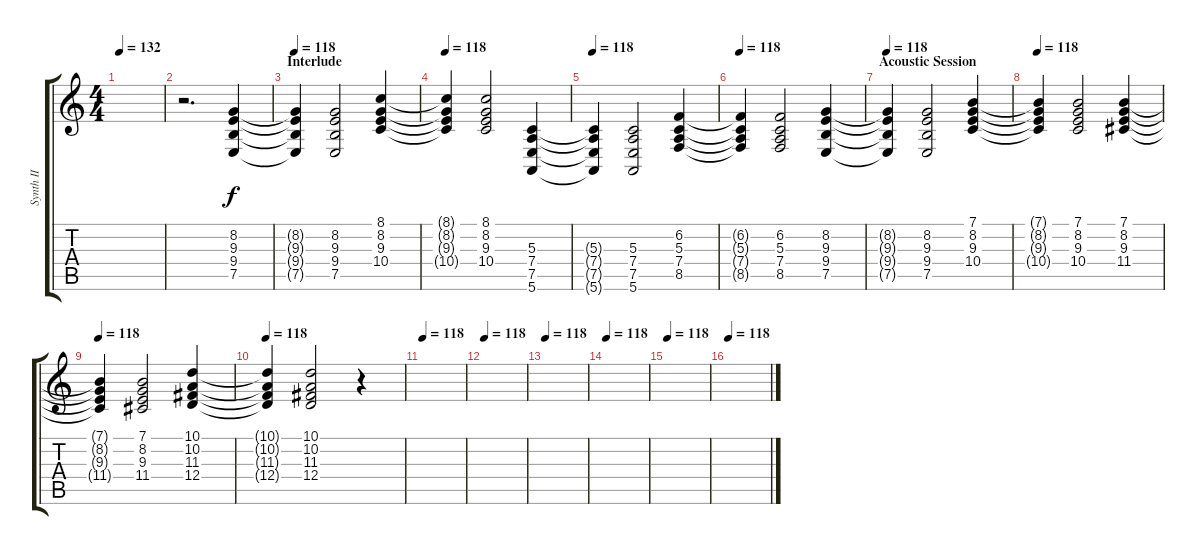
\track ("Synth II" "Synth II") {instrument fx6goblins}
\staff {score tabs}
\tuning (E4 B3 G3 D3 A2 E2) {hide}
\ts (4 4)
\tempo 132
\clef g2
\ks c
|
r.2{d} (8.2 9.3 9.4 7.5).4 |
\section ("" "Interlude")
\tempo 118
(8.2{t} 9.3{t} 9.4{t} 7.5{t}).4 (8.2 9.3 9.4 7.5).2 (8.1 8.2 9.3 10.4).4 |
\tempo 118
(8.1{t} 8.2{t} 9.3{t} 10.4{t}).4 (8.1 8.2 9.3 10.4).2 (5.3 7.4 7.5 5.6).4 |
\tempo 118
(5.3{t} 7.4{t} 7.5{t} 5.6{t}).4 (5.3 7.4 7.5 5.6).2 (6.2 5.3 7.4 8.5).4 |
\tempo 118
(6.2{t} 5.3{t} 7.4{t} 8.5{t}).4 (6.2 5.3 7.4 8.5).2 (8.2 9.3 9.4 7.5).4 |
\section ("" "Acoustic Session")
\tempo 118
(8.2{t} 9.3{t} 9.4{t} 7.5{t}).4 (8.2 9.3 9.4 7.5).2 (7.1 8.2 9.3 10.4).4 |
\tempo 118
(7.1{t} 8.2{t} 9.3{t} 10.4{t}).4 (7.1 8.2 9.3 10.4).2 (7.1 8.2 9.3 11.4).4 |
\tempo 118
(7.1{t} 8.2{t} 9.3{t} 11.4{t}).4 (7.1 8.2 9.3 11.4).2 (10.1 10.2 11.3 12.4).4 |
\tempo 118
(10.1{t} 10.2{t} 11.3{t} 12.4{t}).4 (10.1 10.2 11.3 12.4).2 r.4 |
\tempo 118
|
\tempo 118
|
\tempo 118
|
\tempo 118
|
\tempo 118
|
\tempo 118
